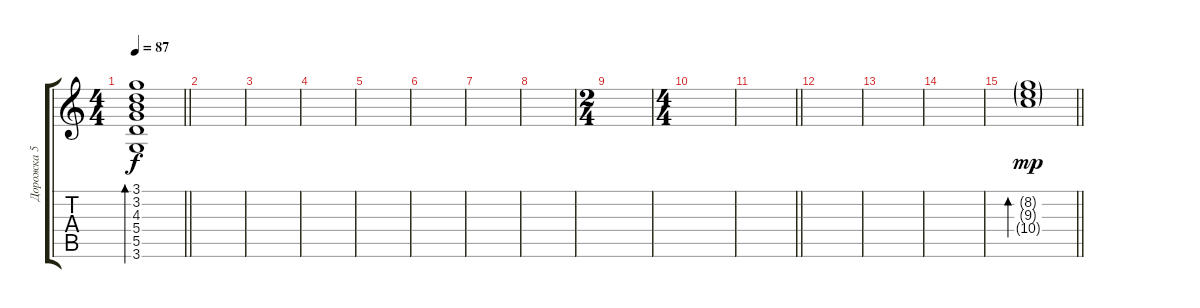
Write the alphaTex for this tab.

\track ("Дорожка 5" "Дорожка 5") {instrument distortionguitar}
\staff {score tabs}
\tuning (E4 B3 G3 D3 A2 E2) {hide}
\ts (4 4)
\tempo 87
\clef g2
\barLineRight lightlight
\ks c
(3.1 3.2 4.3 5.4 5.5 3.6).1{bd 120 dy f} |
|
|
|
|
|
|
|
\ts (2 4)
|
\ts (4 4)
|
\barLineRight lightlight
|
|
|
|
\barLineRight lightlight
(8.2{g} 9.3{g} 10.4{g}).1{bd 240 dy mp}
